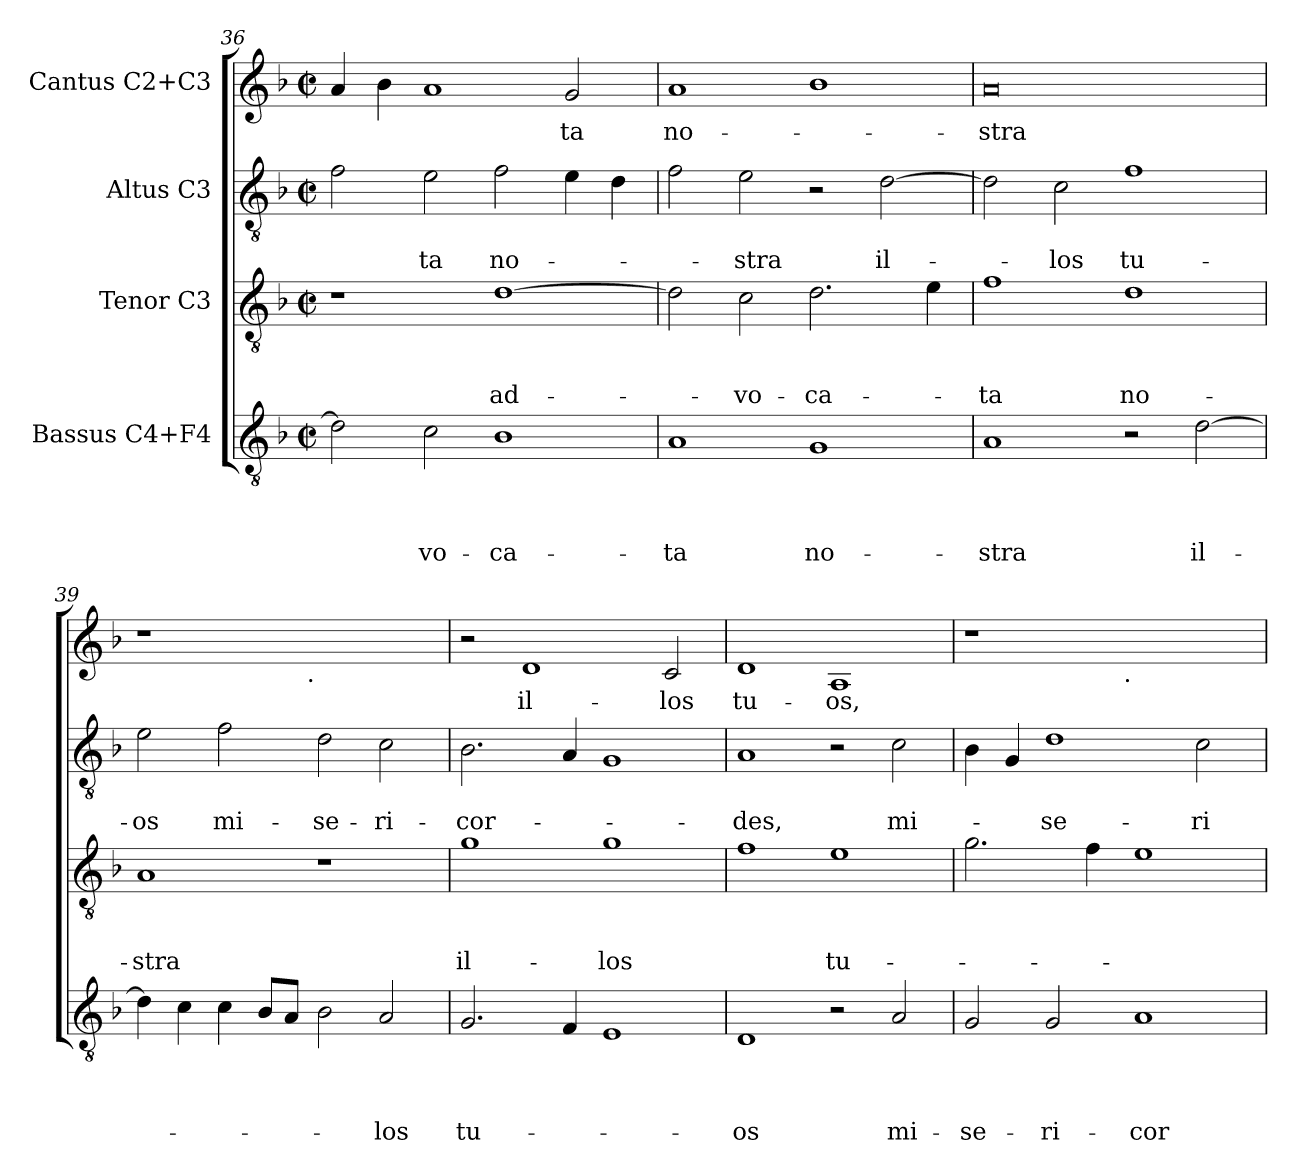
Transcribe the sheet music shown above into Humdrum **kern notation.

**kern	**text	**text	**text	**text	**kern	**text	**text	**text	**kern	**text	**text	**kern	**text
*part4	*part4	*part4	*part4	*part4	*part3	*part3	*part3	*part3	*part2	*part2	*part2	*part1	*part1
*staff4	*staff4	*staff4	*staff4	*staff4	*staff3	*staff3	*staff3	*staff3	*staff2	*staff2	*staff2	*staff1	*staff1
*I"Bassus C4+F4	*	*	*	*	*I"Tenor C3	*	*	*	*I"Altus C3	*	*	*I"Cantus C2+C3	*
*clefGv2	*	*	*	*	*clefGv2	*	*	*	*clefGv2	*	*	*clefG2	*
*k[b-]	*	*	*	*	*k[b-]	*	*	*	*k[b-]	*	*	*k[b-]	*
*F:	*	*	*	*	*F:	*	*	*	*F:	*	*	*F:	*
*M2/2	*	*	*	*	*M2/2	*	*	*	*M2/2	*	*	*M2/2	*
*met(c|)	*	*	*	*	*met(c|)	*	*	*	*met(c|)	*	*	*met(c|)	*
=36	=36	=36	=36	=36	=36	=36	=36	=36	=36	=36	=36	=36	=36
2d\]	.	.	.	.	1r	.	.	.	2f\	.	.	4a/	.
.	.	.	.	.	.	.	.	.	.	.	.	4b-\	.
!	!	!	!	!LO:LY:b	!	!	!	!	!	!	!LO:LY:b	!	!
2c\	.	.	.	-vo-	.	.	.	.	2e\	.	-ta	1a	.
!	!	!	!	!LO:LY:b	!	!	!	!LO:LY:b	!	!	!LO:LY:b	!	!
1B-	.	.	.	-ca-	[<1d	.	.	ad-	2f\	.	no-	.	.
!	!	!	!	!	!	!	!	!	!	!	!	!	!LO:LY:b
.	.	.	.	.	.	.	.	.	4e\	.	.	2g/	-ta
.	.	.	.	.	.	.	.	.	4d\	.	.	.	.
!!LO:LB:g=z
=37	=37	=37	=37	=37	=37	=37	=37	=37	=37	=37	=37	=37	=37
!	!	!	!	!LO:LY:b	!	!	!	!	!	!	!	!	!LO:LY:b
1A	.	.	.	-ta	2d\]	.	.	.	2f\	.	.	1a	no-
!	!	!	!	!	!	!	!	!LO:LY:b	!	!	!LO:LY:b	!	!
.	.	.	.	.	2c\	.	.	-vo-	2e\	.	-stra	.	.
!	!	!	!	!LO:LY:b	!	!	!	!LO:LY:b	!	!	!	!	!
1G	.	.	.	no-	2.d\	.	.	-ca-	2r	.	.	1b-	.
!	!	!	!	!	!	!	!	!	!	!	!LO:LY:b	!	!
.	.	.	.	.	.	.	.	.	[>2d\	.	il-	.	.
.	.	.	.	.	4e\	.	.	.	.	.	.	.	.
=38	=38	=38	=38	=38	=38	=38	=38	=38	=38	=38	=38	=38	=38
!	!	!	!	!LO:LY:b	!	!	!	!LO:LY:b	!	!	!	!	!LO:LY:b
1A	.	.	.	-stra	1f	.	.	-ta	2d\]	.	.	0a	-stra
!	!	!	!	!	!	!	!	!	!	!	!LO:LY:b	!	!
.	.	.	.	.	.	.	.	.	2c\	.	-los	.	.
!	!	!	!	!	!	!	!	!LO:LY:b	!	!	!LO:LY:b	!	!
2r	.	.	.	.	1d	.	.	no-	1f	.	tu-	.	.
!	!	!	!	!LO:LY:b	!	!	!	!	!	!	!	!	!
[>2d\	.	.	.	il-	.	.	.	.	.	.	.	.	.
=39	=39	=39	=39	=39	=39	=39	=39	=39	=39	=39	=39	=39	=39
!	!	!	!	!	!	!	!	!LO:LY:b	!	!	!LO:LY:b	!	!
*	*	*	*	*	*	*	*	*	*	*	*	*^	*
4d\]	.	.	.	.	1A	.	.	-stra	2e\	.	-os	1r	2ryy	.
4c\	.	.	.	.	.	.	.	.	.	.	.	.	.	.
!	!	!	!	!	!	!	!	!	!	!	!LO:LY:b	!	!	!
4c\	.	.	.	.	.	.	.	.	2f\	.	mi-	.	4...ryy	.
8B-/L	.	.	.	.	.	.	.	.	.	.	.	.	.	.
8A/J	.	.	.	.	.	.	.	.	.	.	.	.	.	.
!	!	!	!	!	!	!	!	!	!	!	!	!	!LO:TX:b:t=.	!
.	.	.	.	.	.	.	.	.	.	.	.	.	1ryy	.
!	!	!	!	!	!	!	!	!	!	!	!LO:LY:b	!	!	!
2B-\	.	.	.	.	1r	.	.	.	2d\	.	-se-	1ryy	.	.
!	!	!	!	!LO:LY:b	!	!	!	!	!	!	!LO:LY:b	!	!	!
2A/	.	.	.	-los	.	.	.	.	2c\	.	-ri-	.	.	.
.	.	.	.	.	.	.	.	.	.	.	.	.	32ryy	.
=40	=40	=40	=40	=40	=40	=40	=40	=40	=40	=40	=40	=40	=40	=40
!	!	!	!	!LO:LY:b	!	!	!	!LO:LY:b	!	!	!LO:LY:b	!	!	!
*	*	*	*	*	*	*	*	*	*	*	*	*v	*v	*
2.G/	.	.	.	tu-	1g	.	.	il-	2.B-\	.	-cor-	2r	.
!	!	!	!	!	!	!	!	!	!	!	!	!	!LO:LY:b
.	.	.	.	.	.	.	.	.	.	.	.	1d	il-
4F/	.	.	.	.	.	.	.	.	4A/	.	.	.	.
!	!	!	!	!	!	!	!	!LO:LY:b	!	!	!	!	!
1E	.	.	.	.	1g	.	.	-los	1G	.	.	.	.
!	!	!	!	!	!	!	!	!	!	!	!	!	!LO:LY:b
.	.	.	.	.	.	.	.	.	.	.	.	2c/	-los
=41	=41	=41	=41	=41	=41	=41	=41	=41	=41	=41	=41	=41	=41
!	!	!	!	!LO:LY:b	!	!	!	!	!	!	!LO:LY:b	!	!LO:LY:b
1D	.	.	.	-os	1f	.	.	.	1A	.	-des,	1d	tu-
!	!	!	!	!	!	!	!	!LO:LY:b	!	!	!	!	!LO:LY:b
2r	.	.	.	.	1e	.	.	tu-	2r	.	.	1A	-os,
!	!	!	!	!LO:LY:b	!	!	!	!	!	!	!LO:LY:b	!	!
2A/	.	.	.	mi-	.	.	.	.	2c\	.	mi-	.	.
=42	=42	=42	=42	=42	=42	=42	=42	=42	=42	=42	=42	=42	=42
!	!	!	!	!LO:LY:b	!	!	!	!	!	!	!	!	!
*	*	*	*	*	*	*	*	*	*	*	*	*^	*
2G/	.	.	.	-se-	2.g\	.	.	.	4B-\	.	.	1r	2ryy	.
.	.	.	.	.	.	.	.	.	4G/	.	.	.	.	.
!	!	!	!	!LO:LY:b	!	!	!	!	!	!	!LO:LY:b	!	!	!
2G/	.	.	.	-ri-	.	.	.	.	1d	.	-se-	.	4...ryy	.
.	.	.	.	.	4f\	.	.	.	.	.	.	.	.	.
!	!	!	!	!	!	!	!	!	!	!	!	!	!LO:TX:b:t=.	!
.	.	.	.	.	.	.	.	.	.	.	.	.	1ryy	.
!	!	!	!	!LO:LY:b	!	!	!	!	!	!	!	!	!	!
1A	.	.	.	-cor-	1e	.	.	.	.	.	.	1ryy	.	.
!	!	!	!	!	!	!	!	!	!	!	!LO:LY:b	!	!	!
.	.	.	.	.	.	.	.	.	2c\	.	-ri-	.	.	.
.	.	.	.	.	.	.	.	.	.	.	.	.	32ryy	.
*	*	*	*	*	*	*	*	*	*	*	*	*v	*v	*
=	=	=	=	=	=	=	=	=	=	=	=	=	=
*-	*-	*-	*-	*-	*-	*-	*-	*-	*-	*-	*-	*-	*-
